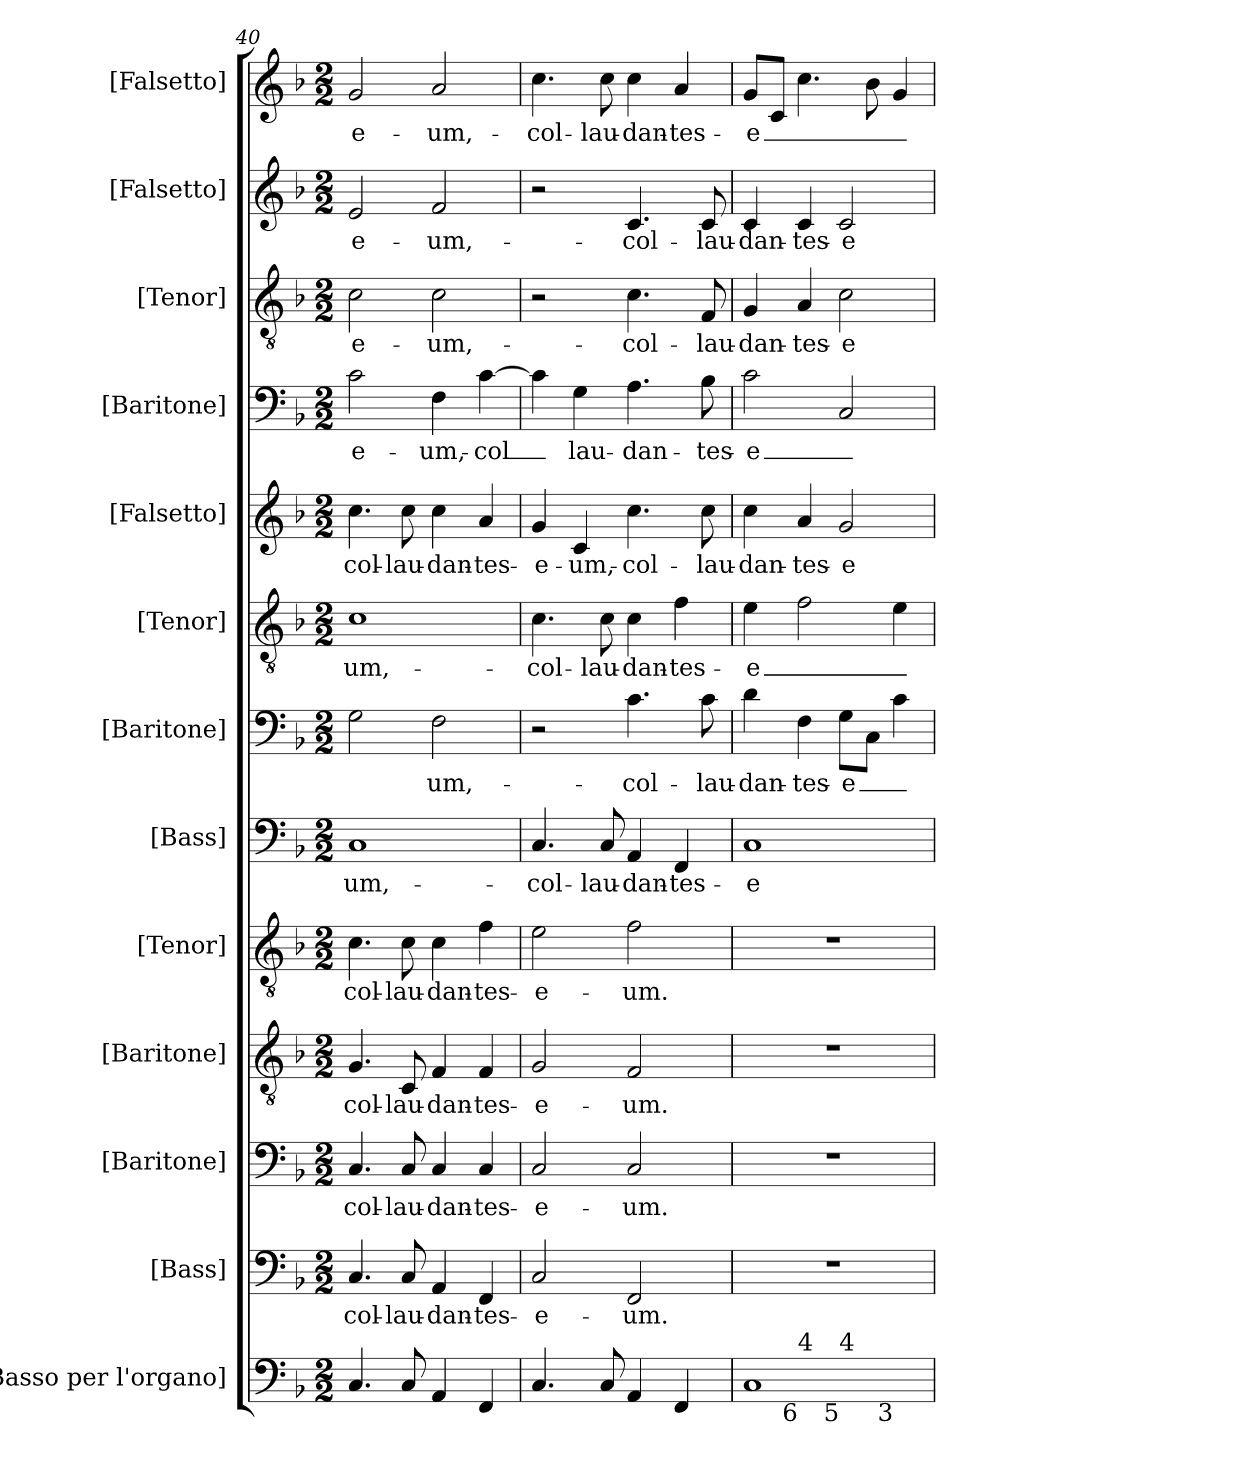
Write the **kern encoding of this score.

**kern	**kern	**text	**kern	**text	**kern	**text	**kern	**text	**kern	**text	**kern	**text	**kern	**text	**kern	**text	**kern	**text	**kern	**text	**kern	**text	**kern	**text
*part13	*part12	*part12	*part11	*part11	*part10	*part10	*part9	*part9	*part8	*part8	*part7	*part7	*part6	*part6	*part5	*part5	*part4	*part4	*part3	*part3	*part2	*part2	*part1	*part1
*staff13	*staff12	*staff12	*staff11	*staff11	*staff10	*staff10	*staff9	*staff9	*staff8	*staff8	*staff7	*staff7	*staff6	*staff6	*staff5	*staff5	*staff4	*staff4	*staff3	*staff3	*staff2	*staff2	*staff1	*staff1
*I"[Basso per l'organo]	*I"[Bass]	*	*I"[Baritone]	*	*I"[Baritone]	*	*I"[Tenor]	*	*I"[Bass]	*	*I"[Baritone]	*	*I"[Tenor]	*	*I"[Falsetto]	*	*I"[Baritone]	*	*I"[Tenor]	*	*I"[Falsetto]	*	*I"[Falsetto]	*
*	*I'B.	*	*I'Bar.	*	*I'Bar.	*	*I'T.	*	*I'B.	*	*I'Bar.	*	*I'T.	*	*I'A.	*	*I'Bar.	*	*I'T.	*	*I'A.	*	*I'A.	*
*clefF4	*clefF4	*	*clefF4	*	*clefGv2	*	*clefGv2	*	*clefF4	*	*clefF4	*	*clefGv2	*	*clefG2	*	*clefF4	*	*clefGv2	*	*clefG2	*	*clefG2	*
*	*	*	*	*	*ITrd7c12	*	*ITrd7c12	*	*	*	*	*	*ITrd7c12	*	*	*	*	*	*ITrd7c12	*	*	*	*	*
*k[b-]	*k[b-]	*	*k[b-]	*	*k[b-]	*	*k[b-]	*	*k[b-]	*	*k[b-]	*	*k[b-]	*	*k[b-]	*	*k[b-]	*	*k[b-]	*	*k[b-]	*	*k[b-]	*
*F:	*F:	*	*F:	*	*F:	*	*F:	*	*F:	*	*F:	*	*F:	*	*F:	*	*F:	*	*F:	*	*F:	*	*F:	*
*M2/2	*M2/2	*	*M2/2	*	*M2/2	*	*M2/2	*	*M2/2	*	*M2/2	*	*M2/2	*	*M2/2	*	*M2/2	*	*M2/2	*	*M2/2	*	*M2/2	*
=40	=40	=40	=40	=40	=40	=40	=40	=40	=40	=40	=40	=40	=40	=40	=40	=40	=40	=40	=40	=40	=40	=40	=40	=40
!	!	!LO:LY:b:color=#000000	!	!	!	!	!	!	!	!	!	!	!	!	!	!	!	!	!	!	!	!	!	!
!	!	!	!	!LO:LY:b:color=#000000	!	!	!	!	!	!	!	!	!	!	!	!	!	!	!	!	!	!	!	!
!	!	!	!	!	!	!LO:LY:b:color=#000000	!	!	!	!	!	!	!	!	!	!	!	!	!	!	!	!	!	!
!	!	!	!	!	!	!	!	!LO:LY:b:color=#000000	!	!	!	!	!	!	!	!	!	!	!	!	!	!	!	!
!	!	!	!	!	!	!	!	!	!	!LO:LY:b:color=#000000	!	!	!	!	!	!	!	!	!	!	!	!	!	!
!	!	!	!	!	!	!	!	!	!	!	!	!	!	!LO:LY:b:color=#000000	!	!	!	!	!	!	!	!	!	!
!	!	!	!	!	!	!	!	!	!	!	!	!	!	!	!	!LO:LY:b:color=#000000	!	!	!	!	!	!	!	!
!	!	!	!	!	!	!	!	!	!	!	!	!	!	!	!	!	!	!LO:LY:b:color=#000000	!	!	!	!	!	!
!	!	!	!	!	!	!	!	!	!	!	!	!	!	!	!	!	!	!	!	!LO:LY:b:color=#000000	!	!	!	!
!	!	!	!	!	!	!	!	!	!	!	!	!	!	!	!	!	!	!	!	!	!	!LO:LY:b:color=#000000	!	!
!	!	!	!	!	!	!	!	!	!	!	!	!	!	!	!	!	!	!	!	!	!	!	!	!LO:LY:b:color=#000000
4.Ci/	4.Ci/	-col--	4.Ci/	-col--	4.GGi/	-col--	4.Ci\	-col--	1Ci	-um,-	2Gi\	.	1Ci	-um,-	4.cci\	-col--	2ci\	-e--	2Ci\	-e--	2ei/	-e--	2gi/	-e--
!	!	!LO:LY:b:color=#000000	!	!	!	!	!	!	!	!	!	!	!	!	!	!	!	!	!	!	!	!	!	!
!	!	!	!	!LO:LY:b:color=#000000	!	!	!	!	!	!	!	!	!	!	!	!	!	!	!	!	!	!	!	!
!	!	!	!	!	!	!LO:LY:b:color=#000000	!	!	!	!	!	!	!	!	!	!	!	!	!	!	!	!	!	!
!	!	!	!	!	!	!	!	!LO:LY:b:color=#000000	!	!	!	!	!	!	!	!	!	!	!	!	!	!	!	!
!	!	!	!	!	!	!	!	!	!	!	!	!	!	!	!	!LO:LY:b:color=#000000	!	!	!	!	!	!	!	!
8Ci/	8Ci/	-lau--	8Ci/	-lau--	8CCi/	-lau--	8Ci\	-lau--	.	.	.	.	.	.	8cci\	-lau--	.	.	.	.	.	.	.	.
!	!	!LO:LY:b:color=#000000	!	!	!	!	!	!	!	!	!	!	!	!	!	!	!	!	!	!	!	!	!	!
!	!	!	!	!LO:LY:b:color=#000000	!	!	!	!	!	!	!	!	!	!	!	!	!	!	!	!	!	!	!	!
!	!	!	!	!	!	!LO:LY:b:color=#000000	!	!	!	!	!	!	!	!	!	!	!	!	!	!	!	!	!	!
!	!	!	!	!	!	!	!	!LO:LY:b:color=#000000	!	!	!	!	!	!	!	!	!	!	!	!	!	!	!	!
!	!	!	!	!	!	!	!	!	!	!	!	!LO:LY:b:color=#000000	!	!	!	!	!	!	!	!	!	!	!	!
!	!	!	!	!	!	!	!	!	!	!	!	!	!	!	!	!LO:LY:b:color=#000000	!	!	!	!	!	!	!	!
!	!	!	!	!	!	!	!	!	!	!	!	!	!	!	!	!	!	!LO:LY:b:color=#000000	!	!	!	!	!	!
!	!	!	!	!	!	!	!	!	!	!	!	!	!	!	!	!	!	!	!	!LO:LY:b:color=#000000	!	!	!	!
!	!	!	!	!	!	!	!	!	!	!	!	!	!	!	!	!	!	!	!	!	!	!LO:LY:b:color=#000000	!	!
!	!	!	!	!	!	!	!	!	!	!	!	!	!	!	!	!	!	!	!	!	!	!	!	!LO:LY:b:color=#000000
4AAi/	4AAi/	-dan--	4Ci/	-dan--	4FFi/	-dan--	4Ci\	-dan--	.	.	2Fi\	-um,-	.	.	4cci\	-dan--	4Fi\	-um,-	2Ci\	-um,-	2fi/	-um,-	2ai/	-um,-
!	!	!LO:LY:b:color=#000000	!	!	!	!	!	!	!	!	!	!	!	!	!	!	!	!	!	!	!	!	!	!
!	!	!	!	!LO:LY:b:color=#000000	!	!	!	!	!	!	!	!	!	!	!	!	!	!	!	!	!	!	!	!
!	!	!	!	!	!	!LO:LY:b:color=#000000	!	!	!	!	!	!	!	!	!	!	!	!	!	!	!	!	!	!
!	!	!	!	!	!	!	!	!LO:LY:b:color=#000000	!	!	!	!	!	!	!	!	!	!	!	!	!	!	!	!
!	!	!	!	!	!	!	!	!	!	!	!	!	!	!	!	!LO:LY:b:color=#000000	!	!	!	!	!	!	!	!
!	!	!	!	!	!	!	!	!	!	!	!	!	!	!	!	!	!	!LO:LY:b:color=#000000	!	!	!	!	!	!
4FFi/	4FFi/	-tes-	4Ci/	-tes-	4FFi/	-tes-	4Fi\	-tes-	.	.	.	.	.	.	4ai/	-tes-	[4ci\	-col_-	.	.	.	.	.	.
!!LO:PB:g=z
=41	=41	=41	=41	=41	=41	=41	=41	=41	=41	=41	=41	=41	=41	=41	=41	=41	=41	=41	=41	=41	=41	=41	=41	=41
!	!	!LO:LY:b:color=#000000	!	!	!	!	!	!	!	!	!	!	!	!	!	!	!	!	!	!	!	!	!	!
!	!	!	!	!LO:LY:b:color=#000000	!	!	!	!	!	!	!	!	!	!	!	!	!	!	!	!	!	!	!	!
!	!	!	!	!	!	!LO:LY:b:color=#000000	!	!	!	!	!	!	!	!	!	!	!	!	!	!	!	!	!	!
!	!	!	!	!	!	!	!	!LO:LY:b:color=#000000	!	!	!	!	!	!	!	!	!	!	!	!	!	!	!	!
!	!	!	!	!	!	!	!	!	!	!LO:LY:b:color=#000000	!	!	!	!	!	!	!	!	!	!	!	!	!	!
!	!	!	!	!	!	!	!	!	!	!	!	!	!	!LO:LY:b:color=#000000	!	!	!	!	!	!	!	!	!	!
!	!	!	!	!	!	!	!	!	!	!	!	!	!	!	!	!LO:LY:b:color=#000000	!	!	!	!	!	!	!	!
!	!	!	!	!	!	!	!	!	!	!	!	!	!	!	!	!	!	!	!	!	!	!	!	!LO:LY:b:color=#000000
4.Ci/	2Ci/	-e--	2Ci/	-e--	2GGi/	-e--	2Ei\	-e--	4.Ci/	-col--	2r	.	4.Ci\	-col--	4gi/	-e--	4ci\]	.	2r	.	2r	.	4.cci\	-col--
!	!	!	!	!	!	!	!	!	!	!	!	!	!	!	!	!LO:LY:b:color=#000000	!	!	!	!	!	!	!	!
!	!	!	!	!	!	!	!	!	!	!	!	!	!	!	!	!	!	!LO:LY:b:color=#000000	!	!	!	!	!	!
.	.	.	.	.	.	.	.	.	.	.	.	.	.	.	4ci/	-um,-	4Gi\	-lau--	.	.	.	.	.	.
!	!	!	!	!	!	!	!	!	!	!LO:LY:b:color=#000000	!	!	!	!	!	!	!	!	!	!	!	!	!	!
!	!	!	!	!	!	!	!	!	!	!	!	!	!	!LO:LY:b:color=#000000	!	!	!	!	!	!	!	!	!	!
!	!	!	!	!	!	!	!	!	!	!	!	!	!	!	!	!	!	!	!	!	!	!	!	!LO:LY:b:color=#000000
8Ci/	.	.	.	.	.	.	.	.	8Ci/	-lau--	.	.	8Ci\	-lau--	.	.	.	.	.	.	.	.	8cci\	-lau--
!	!	!LO:LY:b:color=#000000	!	!	!	!	!	!	!	!	!	!	!	!	!	!	!	!	!	!	!	!	!	!
!	!	!	!	!LO:LY:b:color=#000000	!	!	!	!	!	!	!	!	!	!	!	!	!	!	!	!	!	!	!	!
!	!	!	!	!	!	!LO:LY:b:color=#000000	!	!	!	!	!	!	!	!	!	!	!	!	!	!	!	!	!	!
!	!	!	!	!	!	!	!	!LO:LY:b:color=#000000	!	!	!	!	!	!	!	!	!	!	!	!	!	!	!	!
!	!	!	!	!	!	!	!	!	!	!LO:LY:b:color=#000000	!	!	!	!	!	!	!	!	!	!	!	!	!	!
!	!	!	!	!	!	!	!	!	!	!	!	!LO:LY:b:color=#000000	!	!	!	!	!	!	!	!	!	!	!	!
!	!	!	!	!	!	!	!	!	!	!	!	!	!	!LO:LY:b:color=#000000	!	!	!	!	!	!	!	!	!	!
!	!	!	!	!	!	!	!	!	!	!	!	!	!	!	!	!LO:LY:b:color=#000000	!	!	!	!	!	!	!	!
!	!	!	!	!	!	!	!	!	!	!	!	!	!	!	!	!	!	!LO:LY:b:color=#000000	!	!	!	!	!	!
!	!	!	!	!	!	!	!	!	!	!	!	!	!	!	!	!	!	!	!	!LO:LY:b:color=#000000	!	!	!	!
!	!	!	!	!	!	!	!	!	!	!	!	!	!	!	!	!	!	!	!	!	!	!LO:LY:b:color=#000000	!	!
!	!	!	!	!	!	!	!	!	!	!	!	!	!	!	!	!	!	!	!	!	!	!	!	!LO:LY:b:color=#000000
4AAi/	2FFi/	-um.-	2Ci/	-um.-	2FFi/	-um.-	2Fi\	-um.-	4AAi/	-dan--	4.ci\	-col--	4Ci\	-dan--	4.cci\	-col--	4.Ai\	-dan--	4.Ci\	-col--	4.ci/	-col--	4cci\	-dan--
!	!	!	!	!	!	!	!	!	!	!LO:LY:b:color=#000000	!	!	!	!	!	!	!	!	!	!	!	!	!	!
!	!	!	!	!	!	!	!	!	!	!	!	!	!	!LO:LY:b:color=#000000	!	!	!	!	!	!	!	!	!	!
!	!	!	!	!	!	!	!	!	!	!	!	!	!	!	!	!	!	!	!	!	!	!	!	!LO:LY:b:color=#000000
4FFi/	.	.	.	.	.	.	.	.	4FFi/	-tes-	.	.	4Fi\	-tes-	.	.	.	.	.	.	.	.	4ai/	-tes-
!	!	!	!	!	!	!	!	!	!	!	!	!LO:LY:b:color=#000000	!	!	!	!	!	!	!	!	!	!	!	!
!	!	!	!	!	!	!	!	!	!	!	!	!	!	!	!	!LO:LY:b:color=#000000	!	!	!	!	!	!	!	!
!	!	!	!	!	!	!	!	!	!	!	!	!	!	!	!	!	!	!LO:LY:b:color=#000000	!	!	!	!	!	!
!	!	!	!	!	!	!	!	!	!	!	!	!	!	!	!	!	!	!	!	!LO:LY:b:color=#000000	!	!	!	!
!	!	!	!	!	!	!	!	!	!	!	!	!	!	!	!	!	!	!	!	!	!	!LO:LY:b:color=#000000	!	!
.	.	.	.	.	.	.	.	.	.	.	8ci\	-lau--	.	.	8cci\	-lau--	8B-i\	-tes-	8FFi/	-lau--	8ci/	-lau--	.	.
=42	=42	=42	=42	=42	=42	=42	=42	=42	=42	=42	=42	=42	=42	=42	=42	=42	=42	=42	=42	=42	=42	=42	=42	=42
!	!	!	!	!	!	!	!	!	!	!LO:LY:b:color=#000000	!	!	!	!	!	!	!	!	!	!	!	!	!	!
!	!	!	!	!	!	!	!	!	!	!	!	!LO:LY:b:color=#000000	!	!	!	!	!	!	!	!	!	!	!	!
!	!	!	!	!	!	!	!	!	!	!	!	!	!	!LO:LY:b:color=#000000	!	!	!	!	!	!	!	!	!	!
!	!	!	!	!	!	!	!	!	!	!	!	!	!	!	!	!LO:LY:b:color=#000000	!	!	!	!	!	!	!	!
!	!	!	!	!	!	!	!	!	!	!	!	!	!	!	!	!	!	!LO:LY:b:color=#000000	!	!	!	!	!	!
!	!	!	!	!	!	!	!	!	!	!	!	!	!	!	!	!	!	!	!	!LO:LY:b:color=#000000	!	!	!	!
!	!	!	!	!	!	!	!	!	!	!	!	!	!	!	!	!	!	!	!	!	!	!LO:LY:b:color=#000000	!	!
!	!	!	!	!	!	!	!	!	!	!	!	!	!	!	!	!	!	!	!	!	!	!	!	!LO:LY:b:color=#000000
*^	*	*	*	*	*	*	*	*	*	*	*	*	*	*	*	*	*	*	*	*	*	*	*	*
*	*^	*	*	*	*	*	*	*	*	*	*	*	*	*	*	*	*	*	*	*	*	*	*	*	*
*	*	*^	*	*	*	*	*	*	*	*	*	*	*	*	*	*	*	*	*	*	*	*	*	*	*	*
1Ci	4ryy	2ryy	2.ryy	1r	.	1r	.	1r	.	1r	.	1Ci	-e--	4di\	-dan--	4Ei\	-e_-	4cci\	-dan--	2ci\	-e_-	4GGi/	-dan--	4ci/	-dan--	8gi/L	-e_-
.	.	.	.	.	.	.	.	.	.	.	.	.	.	.	.	.	.	.	.	.	.	.	.	.	.	8ci/J	.
!	!	!	!	!	!	!	!	!	!	!	!	!	!	!	!LO:LY:b:color=#000000	!	!	!	!	!	!	!	!	!	!	!	!
!	!	!	!	!	!	!	!	!	!	!	!	!	!	!	!	!	!	!	!LO:LY:b:color=#000000	!	!	!	!	!	!	!	!
!	!	!	!	!	!	!	!	!	!	!	!	!	!	!	!	!	!	!	!	!	!	!	!LO:LY:b:color=#000000	!	!	!	!
!	!LO:TX:b:rj:t=6	!	!	!	!	!	!	!	!	!	!	!	!	!	!	!	!	!	!	!	!	!	!	!	!	!	!
!	!LO:TX:t=4	!	!	!	!	!	!	!	!	!	!	!	!	!	!	!	!	!	!	!	!	!	!	!	!	!	!
!	!	!	!	!	!	!	!	!	!	!	!	!	!	!	!	!	!	!	!	!	!	!	!	!	!LO:LY:b:color=#000000	!	!
.	2.ryy	.	.	.	.	.	.	.	.	.	.	.	.	4Fi\	-tes-	2Fi\	.	4ai/	-tes-	.	.	4AAi/	-tes-	4ci/	-tes-	4.cci\	.
!	!	!	!	!	!	!	!	!	!	!	!	!	!	!	!LO:LY:b:color=#000000	!	!	!	!	!	!	!	!	!	!	!	!
!	!	!	!	!	!	!	!	!	!	!	!	!	!	!	!	!	!	!	!LO:LY:b:color=#000000	!	!	!	!	!	!	!	!
!	!	!	!	!	!	!	!	!	!	!	!	!	!	!	!	!	!	!	!	!	!	!	!LO:LY:b:color=#000000	!	!	!	!
!	!	!LO:TX:b:rj:t=5	!	!	!	!	!	!	!	!	!	!	!	!	!	!	!	!	!	!	!	!	!	!	!	!	!
!	!	!LO:TX:t=4	!	!	!	!	!	!	!	!	!	!	!	!	!	!	!	!	!	!	!	!	!	!	!	!	!
!	!	!	!	!	!	!	!	!	!	!	!	!	!	!	!	!	!	!	!	!	!	!	!	!	!LO:LY:b:color=#000000	!	!
.	.	2ryy	.	.	.	.	.	.	.	.	.	.	.	8Gi\L	-e_-	.	.	2gi/	-e--	2Ci/	.	2Ci\	-e--	2ci/	-e--	.	.
.	.	.	.	.	.	.	.	.	.	.	.	.	.	8Ci\J	.	.	.	.	.	.	.	.	.	.	.	8b-i\	.
!	!	!	!LO:TX:b:rj:t=3	!	!	!	!	!	!	!	!	!	!	!	!	!	!	!	!	!	!	!	!	!	!	!	!
.	.	.	4ryy	.	.	.	.	.	.	.	.	.	.	4ci\	.	4Ei\	.	.	.	.	.	.	.	.	.	4gi/	.
*v	*v	*v	*v	*	*	*	*	*	*	*	*	*	*	*	*	*	*	*	*	*	*	*	*	*	*	*	*
=	=	=	=	=	=	=	=	=	=	=	=	=	=	=	=	=	=	=	=	=	=	=	=	=
*-	*-	*-	*-	*-	*-	*-	*-	*-	*-	*-	*-	*-	*-	*-	*-	*-	*-	*-	*-	*-	*-	*-	*-	*-
